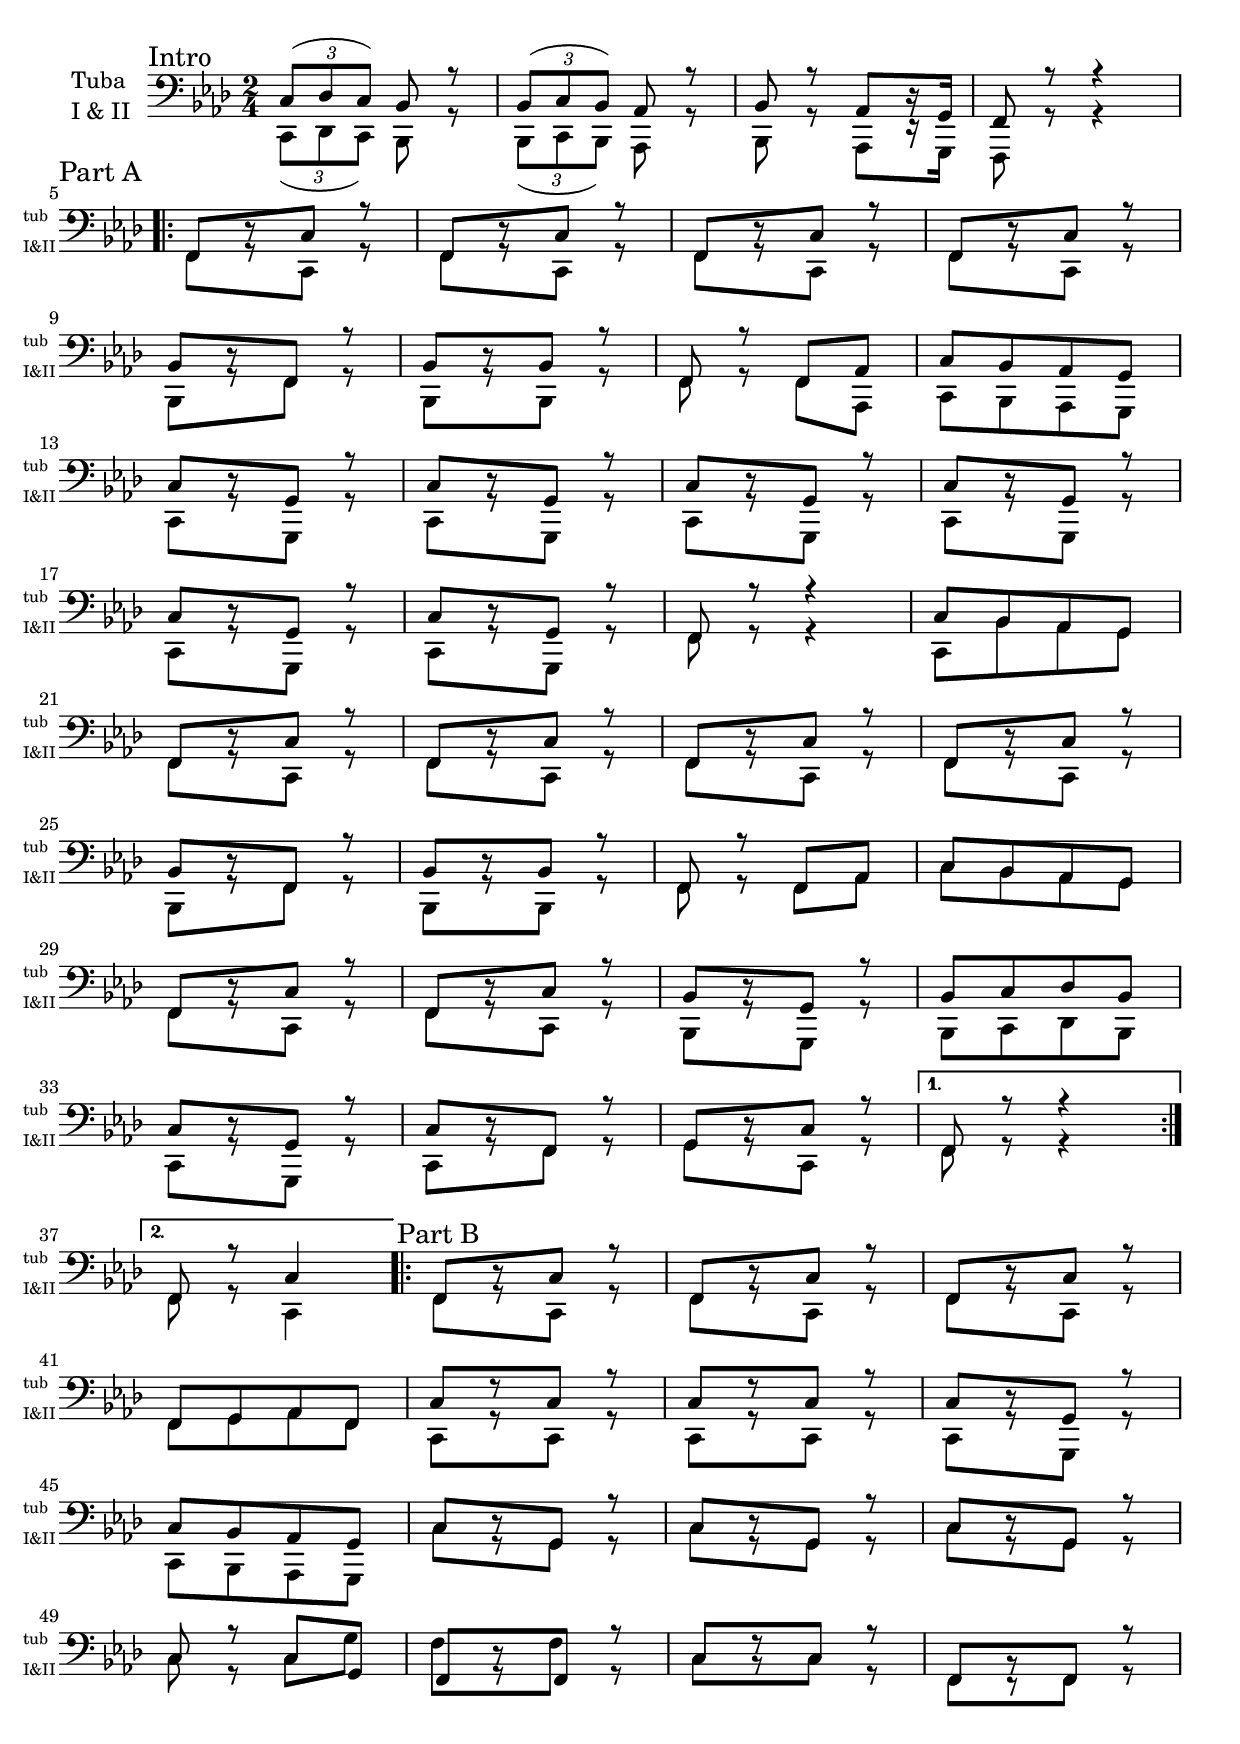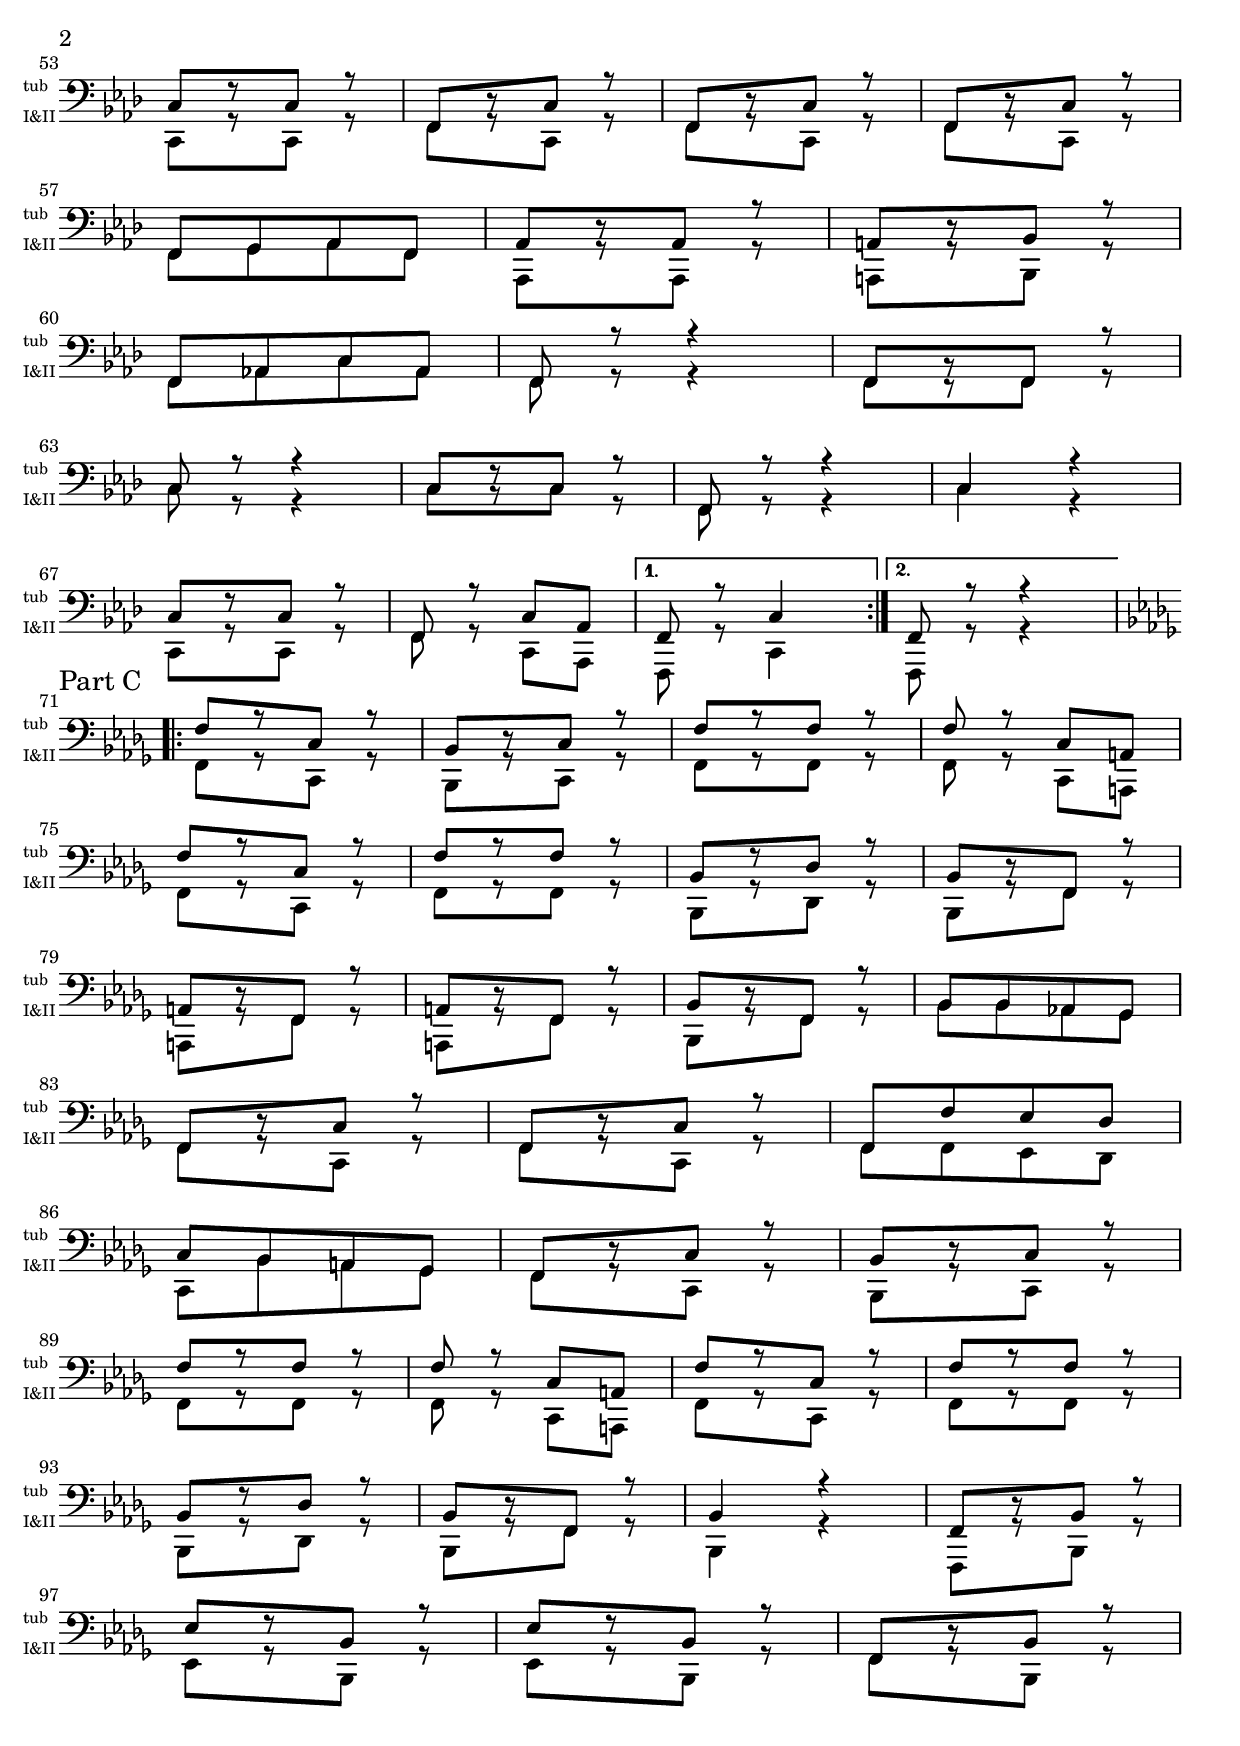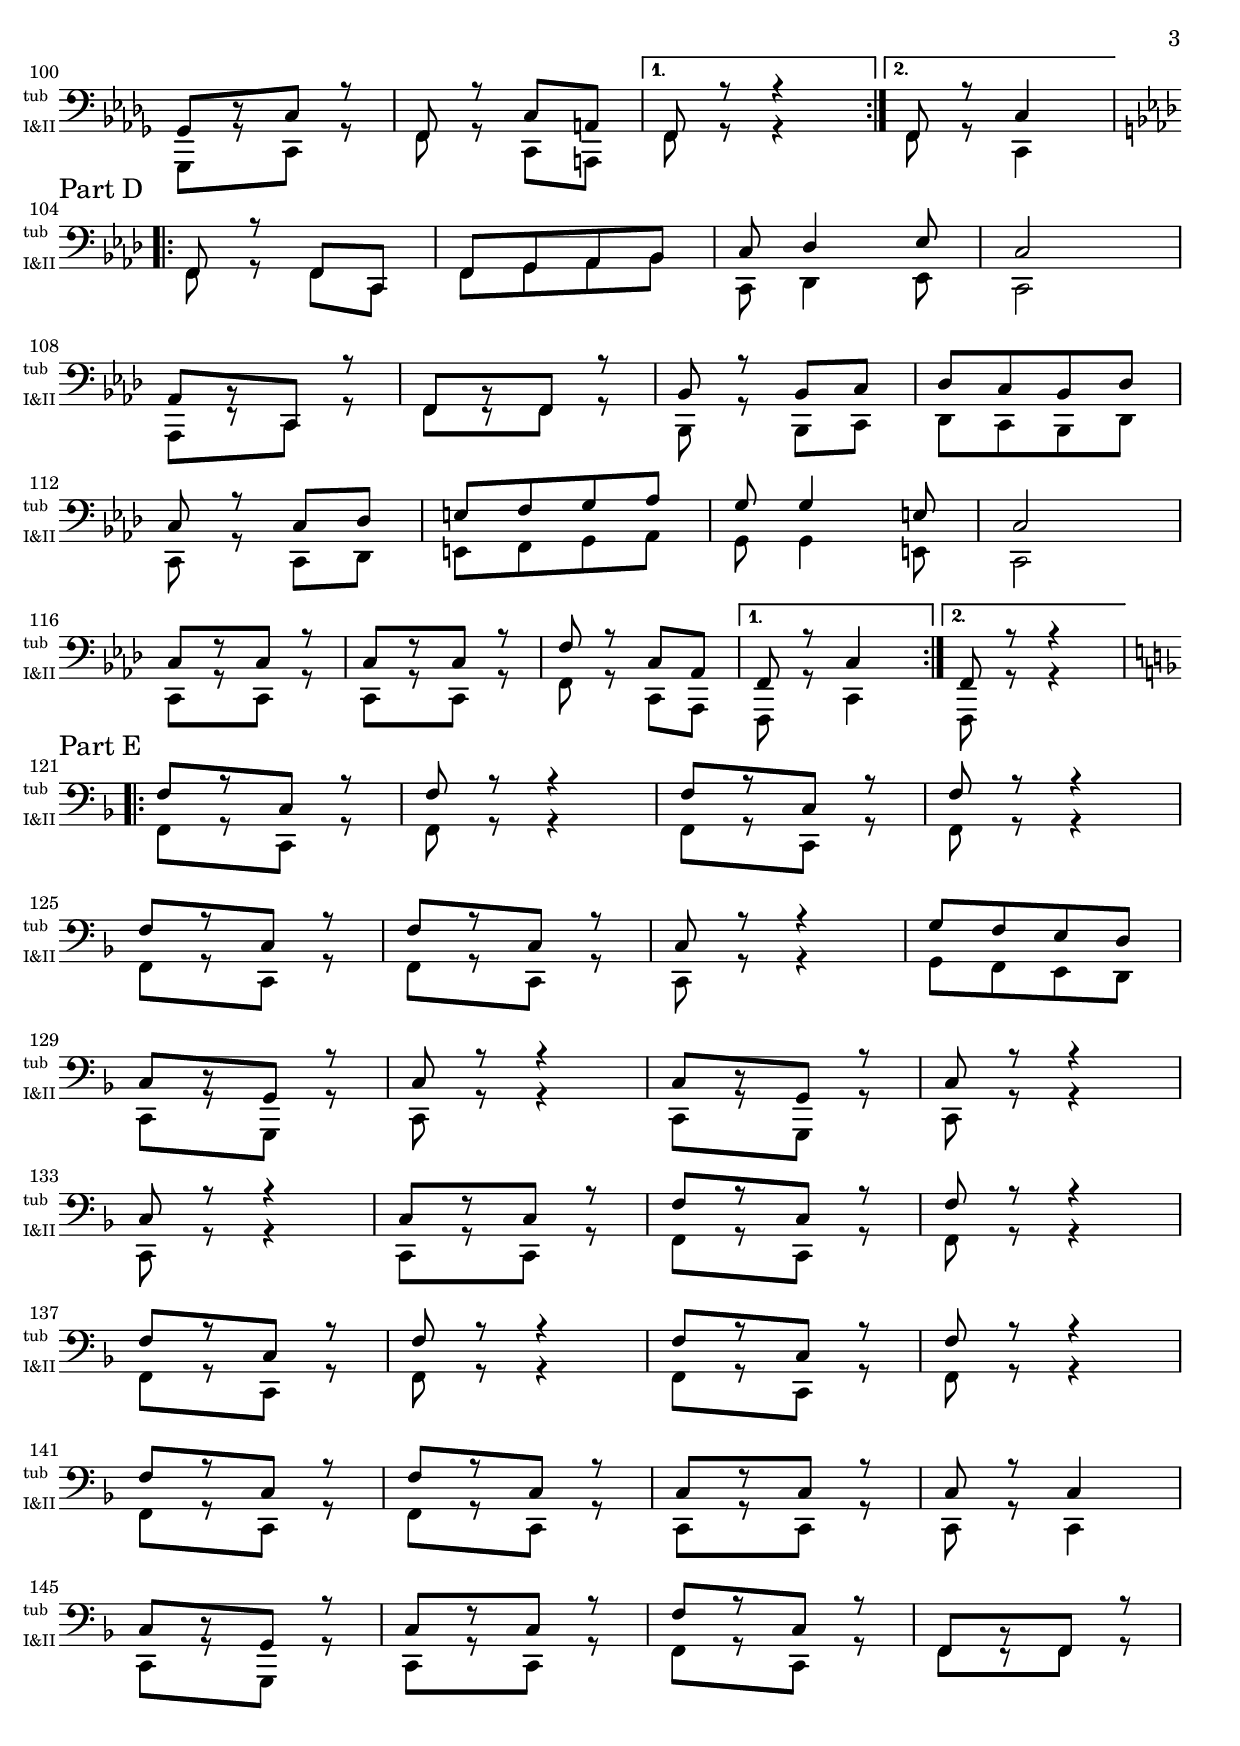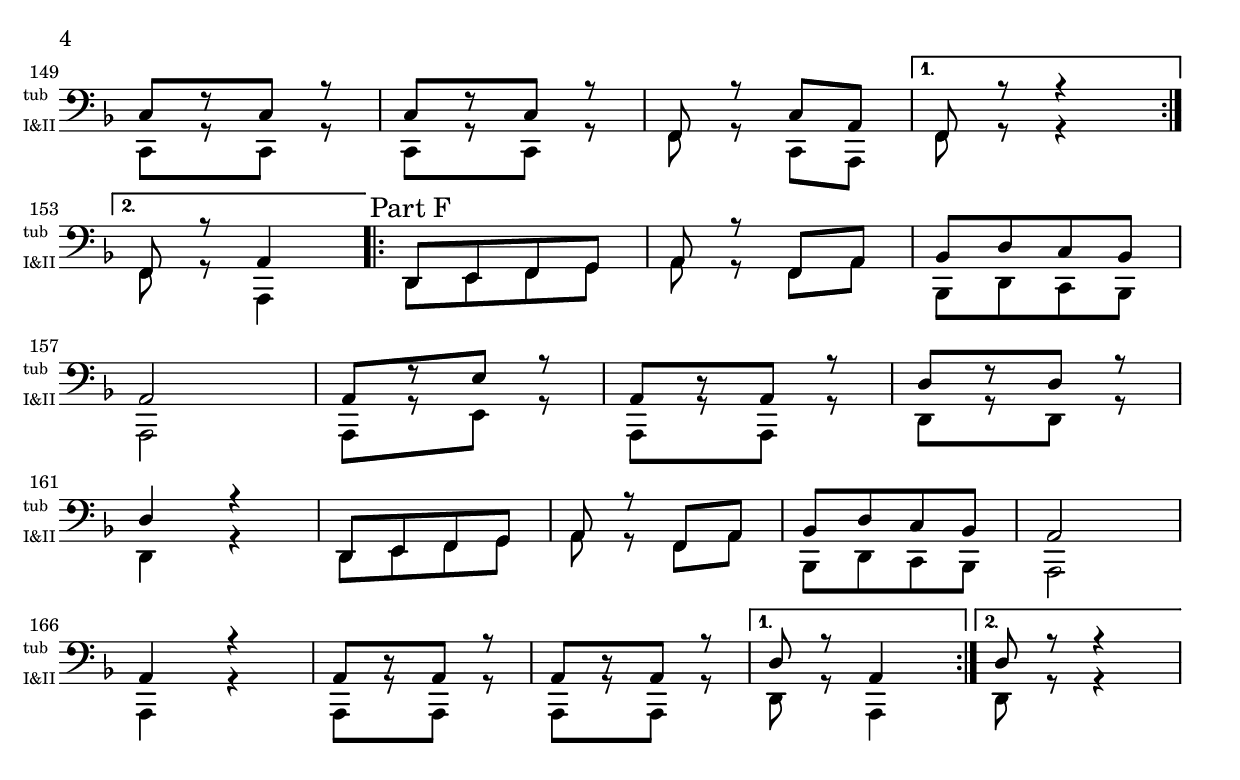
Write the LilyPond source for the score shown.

\version "2.24.0"

\include "helpers.ly"

tubaIA = {
  \key aes \major

  \sectionLabel "Intro"
  | \trl {c8( des c)]} bes r | \trl {bes([ c bes)]} aes r | bes r aes[ r16 g] | f8 r r4 \break

  \sectionLabel "Part A"
  \repeat volta 2 {
    | \rpt 4 { f8[ r c'] r } \break
    | bes[ r f] r |  bes[ r bes] r | f r f[ aes] | c[ bes aes g] \break
    | \rpt 4 { c[ r g] r } \break
    | \rpt 2 { c[ r g] r } | f r r4 | c'8[ bes aes g] \break
    | \rpt 4 { f8[ r c'] r } \break
    | bes[ r f] r |  bes[ r bes] r | f r f[ aes] | c[ bes aes g] \break
    | \rpt 2 { f8[ r c'] r } | bes[ r g] r | bes[ c des bes] \break
    | c[ r g] r | c[ r f,] r | g[ r c] r
  }
  \alternative {
    { f, r r4 \break }
    { f8 r c'4 }
  }
} % A part

tubaIIA = {
  \key aes \major

  \sectionLabel "Intro"
  | \trl {c,8( des c)]} bes r | \trl {bes([ c bes)]} aes r | bes r aes[ r16 g] | f8 r r4 \break

  \sectionLabel "Part A"
  \repeat volta 2 {
    | \rpt 4 { f'8[ r c] r } \break
    | bes[ r f'] r |  bes,[ r bes] r | f' r f[ aes,] | c[ bes aes g] \break
    | \rpt 4 { c[ r g] r } \break
    | \rpt 2 { c[ r g] r } | f' r r4 | c8[ bes' aes g] \break
    | \rpt 4 { f8[ r c] r } \break
    | bes[ r f'] r |  bes,[ r bes] r | f' r f[ aes] | c[ bes aes g] \break
    | \rpt 2 { f8[ r c] r } | bes[ r g] r | bes[ c des bes] \break
    | c[ r g] r | c[ r f] r | g[ r c,] r
  }
  \alternative {
    { f r r4 \break }
    { f8 r c4 }
  }
} % A part

tubaIB = {
  \sectionLabel "Part B"
  \repeat volta 2 {
    | \rpt 3 { f,8[ r c'] r } \break
    | f,[ g aes f] | \rpt 2 { c'[ r c] r } | c[ r g] r \break
    | c[ bes aes g] | \rpt 3 { c[ r g] r } \break
    | c r c[ g] | f[ r f] r | c'[ r c] r| f,[ r f] r \break
    | c'[ r c] r | \rpt 3 { f,[ r c'] r } \break
    | f,[ g aes f] | aes[ r aes] r | a[ r bes] r \break
    | f[ aes! c aes] | f r r4 | f8[ r f] r \break
    | c' r r4 | c8[ r c] r | f, r r4 | c'4 r \break
    | c8[ r c] r | f, r c'[ aes]
  }
  \alternative {
    { f8 r c'4 }
    { f,8 r r4 \break }
  }
} % B part


tubaIIB = {
  \sectionLabel "Part B"
  \repeat volta 2 {
    | \rpt 3 { f8[ r c] r } \break
    | f[ g aes f] | \rpt 2 { c[ r c] r } | c[ r g] r \break
    | c[ bes aes g] | \rpt 3 { c'[ r g] r } \break
    | c r c[ g'] | f[ r f] r | c[ r c] r| f,[ r f] r \break
    | c[ r c] r | \rpt 3 { f[ r c] r } \break
    | f[ g aes f] | aes,[ r aes] r | a[ r bes] r \break
    | f'[ aes! c aes] | f r r4 | f8[ r f] r \break
    | c' r r4 | c8[ r c] r | f, r r4 | c'4 r \break
    | c,8[ r c] r | f r c[ aes]
  }
  \alternative {
    { f8 r c'4 }
    { f,8 r r4 \break }
  }
} % B part

tubaIC = { % 31 bars + 1
  \sectionLabel "Part C"
  \key des \major
  \repeat volta 2 {
    | f'8[ r c] r | bes[ r c] r | f[ r f] r | f r c[ a] \break
    | f'8[ r c] r | f[ r f] r | bes,[ r des] r | bes[ r f] r \break
    | \rpt 2 { a[ r f] r } | bes[ r f] r | bes[ bes aes! ges] \break
    | \rpt 2 { f[ r c'] r } | f,[ f' ees des] \break
    | c[ bes a ges] | f[ r c'] r | bes[ r c] r \break
    | f[ r f] r | f r c[ a] | f'[ r c] r | f[ r f] r \break
    | bes,[ r des] r | bes[ r f] r | bes4 r | f8[ r bes] r \break
    | \grace s8 \rpt 2 { ees[ r bes] r } | f[ r bes] r \break
    | ges[ r c] r | f, r c'[ a]
  }
  \alternative {
    { f8 r r4 }
    { f8 r c'4 \break }
  }
} % C part

tubaIIC = { % 31 bars + 1
  \sectionLabel "Part C"
  \key des \major
  \repeat volta 2 {
    | f'8[ r c] r | bes[ r c] r | f[ r f] r | f r c[ a] \break
    | f'8[ r c] r | f[ r f] r | bes,[ r des] r | bes[ r f'] r \break
    | \rpt 2 { a,[ r f'] r } | bes,[ r f'] r | bes[ bes aes! ges] \break
    | \rpt 2 { f[ r c] r } | f[ f ees des] \break
    | c[ bes' a ges] | f[ r c] r | bes[ r c] r \break
    | f[ r f] r | f r c[ a] | f'[ r c] r | f[ r f] r \break
    | bes,[ r des] r | bes[ r f'] r | bes,4 r | f8[ r bes] r \break
    | \grace s8 \rpt 2 { ees[ r bes] r } | f'[ r bes,] r \break
    | ges[ r c] r | f r c[ a]
  }
  \alternative {
    { f'8 r r4 }
    { f8 r c4 \break }
  }
} % C part

tubaID = {
  \sectionLabel "Part D"
  \key aes \major
  \repeat volta 2 {
    | f,8 r f[ c] | f[ g aes bes] | c des4 ees8 | c2 \break
    | aes8[ r c,] r | f[ r f] r | bes r bes[ c] | des[ c bes des] \break
    | c r c[ des] | e[ f g aes] | g g4 e8 | c2 \break
    | \rpt 2 { c8[ r c] r } | f r c[ aes]
  }
  \alternative {
    { f8 r c'4 }
    { f,8 r r4 \break }
  }
} % D part

tubaIID = {
  \sectionLabel "Part D"
  \key aes \major
  \repeat volta 2 {
    | f8 r f[ c] | f[ g aes bes] | c, des4 ees8 | c2 \break
    | aes8[ r c] r | f[ r f] r | bes, r bes[ c] | des[ c bes des] \break
    | c r c[ des] | e[ f g aes] | g g4 e8 | c2 \break
    | \rpt 2 { c8[ r c] r } | f r c[ aes]
  }
  \alternative {
    { f8 r c'4 }
    { f,8 r r4 \break }
  }
} % D part

tubaIE = {
  \sectionLabel "Part E"
  \key f \major
  \repeat volta 2 {
    | \rpt 2 { f'8[ r c] r | f r r4 } \break
    | \rpt 2 { f8[ r c] r } | c r r4 | g'8[ f e d] \break
    | \rpt 2 { c8[ r g] r | c r r4 } \break
    | c8 r r4 | c8[ r c] r | f[ r c] r | f r r4 \break
    | \rpt 2 { f8[ r c] r | f r r4 } \break
    | \rpt 2 { f8[ r c] r } | c[ r c] r | c r c4 \break
    | c8[ r g] r | c[ r c] r | f[ r c] r | f,[ r f] r \break
    | \rpt 2 { c'8[ r c] r } | f, r c'[ a]
  }
  \alternative {
    { f8 r r4 \break }
    { f8 r a4 }
  }
} % E part

tubaIIE = {
  \sectionLabel "Part E"
  \key f \major
  \repeat volta 2 {
    | \rpt 2 { f'8[ r c] r | f r r4 } \break
    | \rpt 2 { f8[ r c] r } | c r r4 | g'8[ f e d] \break
    | \rpt 2 { c8[ r g] r | c r r4 } \break
    | c8 r r4 | c8[ r c] r | f[ r c] r | f r r4 \break
    | \rpt 2 { f8[ r c] r | f r r4 } \break
    | \rpt 2 { f8[ r c] r } | c[ r c] r | c r c4 \break
    | c8[ r g] r | c[ r c] r | f[ r c] r | f[ r f] r \break
    | \rpt 2 { c8[ r c] r } | f r c[ a]
  }
  \alternative {
    { f'8 r r4 \break }
    { f8 r a,4 }
  }
} % E part

tubaIF = {
  \sectionLabel "Part F"
  \repeat volta 2 {
    | d,8[ e f g] | a r f[ a] | bes[ d c bes] \break
    | a2 | a8[ r e'] r | a,[ r a] r | d[ r d] r \break
    | d4 r | d,8[ e f g] | a r f[ a] | bes[ d c bes] a2 \break
    | a4 r | \rpt 2 { a8[ r a] r }
  }
  \alternative {
    { d8 r a4 }
    { d8 r r4 }
  }
} % F part

tubaIIF = {
  \sectionLabel "Part F" %%%%%%%%%%%%%%%%%%%%%%%%
  \repeat volta 2 {
    | d8[ e f g] | a r f[ a] | bes,[ d c bes] \break
    | a2 | a8[ r e'] r | a,[ r a] r | d[ r d] r \break
    | d4 r | d8[ e f g] | a r f[ a] | bes,[ d c bes] a2 \break
    | a4 r | \rpt 2 { a8[ r a] r }
  }
  \alternative {
    { d8 r a4 }
    { d8 r r4 }
  }
} % F part

tubaINotes = {
  \clef F
  \time 2/4
  \relative {
    \tubaIA
    \tubaIB
    \tubaIC
    \tubaID
    \tubaIE
    \tubaIF
  }
}
tubaIINotes = {
  \clef F
  \time 2/4

  \relative {
    \tubaIIA
    \tubaIIB
    \tubaIIC
    \tubaIID
    \tubaIIE
    \tubaIIF
  }
}

staffTuba = \new Staff \with {
    instrumentName = \markup { \column { \line {"Tuba"} \line {"I & II"} } }
    shortInstrumentName = \markup \teeny  { \column { \line {"tub"} \line {"I&II"} } }
  }
  <<
  \tubaINotes
  \\
  \tubaIINotes
  >>


\score {
  \staffTuba
}
